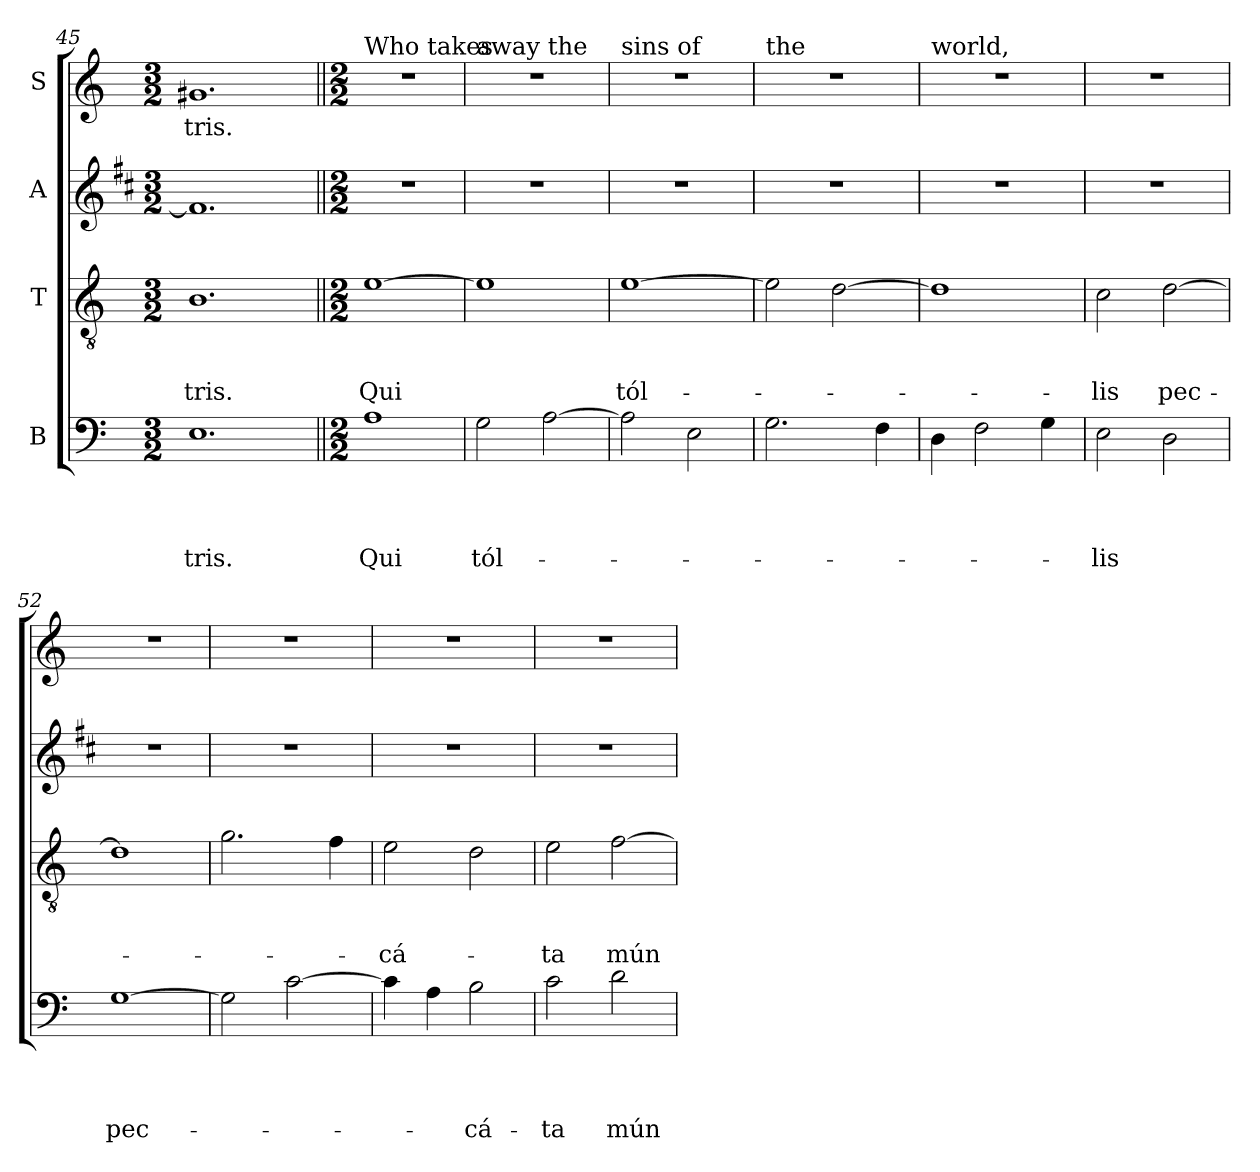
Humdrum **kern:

**kern	**text	**text	**text	**text	**kern	**text	**text	**text	**kern	**text	**kern	**text
*part4	*part4	*part4	*part4	*part4	*part3	*part3	*part3	*part3	*part2	*part2	*part1	*part1
*staff4	*staff4	*staff4	*staff4	*staff4	*staff3	*staff3	*staff3	*staff3	*staff2	*staff2	*staff1	*staff1
*I"B	*	*	*	*	*I"T	*	*	*	*I"A	*	*I"S	*
*clefF4	*	*	*	*	*clefGv2	*	*	*	*clefG2	*	*clefG2	*
*	*	*	*	*	*	*	*	*	*ITrd1c2	*	*	*
*k[]	*	*	*	*	*k[]	*	*	*	*k[]	*	*k[]	*
*C:	*	*	*	*	*C:	*	*	*	*C:	*	*C:	*
*M3/2	*	*	*	*	*M3/2	*	*	*	*M3/2	*	*M3/2	*
=45	=45	=45	=45	=45	=45	=45	=45	=45	=45	=45	=45	=45
!	!	!	!	!LO:LY:b	!	!	!	!LO:LY:b	!	!	!	!LO:LY:b
1.E	.	.	.	-tris.	1.B	.	.	-tris.	1.e]	.	1.g#	-tris.
=46||	=46||	=46||	=46||	=46||	=46||	=46||	=46||	=46||	=46||	=46||	=46||	=46||
*M2/2	*	*	*	*	*M2/2	*	*	*	*M2/2	*	*M2/2	*
!	!	!	!	!	!	!	!	!	!	!	!LO:TX:a:t=Who takes	!
!	!	!	!	!LO:LY:b	!	!	!	!LO:LY:b	!	!	!	!
1A	.	.	.	Qui	[1e	.	.	Qui	1r	.	1r	.
=47	=47	=47	=47	=47	=47	=47	=47	=47	=47	=47	=47	=47
!	!	!	!	!	!	!	!	!	!	!	!LO:TX:a:t=away the	!
!	!	!	!	!LO:LY:b	!	!	!	!	!	!	!	!
2G\	.	.	.	tól-	1e]	.	.	.	1r	.	1r	.
[2A\	.	.	.	.	.	.	.	.	.	.	.	.
=48	=48	=48	=48	=48	=48	=48	=48	=48	=48	=48	=48	=48
!	!	!	!	!	!	!	!	!	!	!	!LO:TX:a:t=sins of	!
!	!	!	!	!	!	!	!	!LO:LY:b	!	!	!	!
2A\]	.	.	.	.	[1e	.	.	tól-	1r	.	1r	.
2E\	.	.	.	.	.	.	.	.	.	.	.	.
=49	=49	=49	=49	=49	=49	=49	=49	=49	=49	=49	=49	=49
!	!	!	!	!	!	!	!	!	!	!	!LO:TX:a:t=the	!
2.G\	.	.	.	.	2e\]	.	.	.	1r	.	1r	.
.	.	.	.	.	[2d\	.	.	.	.	.	.	.
4F\	.	.	.	.	.	.	.	.	.	.	.	.
!!LO:PB:g=z
=50	=50	=50	=50	=50	=50	=50	=50	=50	=50	=50	=50	=50
!	!	!	!	!	!	!	!	!	!	!	!LO:TX:a:t=world,	!
4D\	.	.	.	.	1d]	.	.	.	1r	.	1r	.
2F\	.	.	.	.	.	.	.	.	.	.	.	.
4G\	.	.	.	.	.	.	.	.	.	.	.	.
=51	=51	=51	=51	=51	=51	=51	=51	=51	=51	=51	=51	=51
!	!	!	!	!LO:LY:b	!	!	!	!LO:LY:b	!	!	!	!
2E\	.	.	.	-lis	2c\	.	.	-lis	1r	.	1r	.
!	!	!	!	!	!	!	!	!LO:LY:b	!	!	!	!
2D\	.	.	.	.	[2d\	.	.	pec-	.	.	.	.
=52	=52	=52	=52	=52	=52	=52	=52	=52	=52	=52	=52	=52
!	!	!	!	!LO:LY:b	!	!	!	!	!	!	!	!
[1G	.	.	.	pec-	1d]	.	.	.	1r	.	1r	.
=53	=53	=53	=53	=53	=53	=53	=53	=53	=53	=53	=53	=53
2G\]	.	.	.	.	2.g\	.	.	.	1r	.	1r	.
[2c\	.	.	.	.	.	.	.	.	.	.	.	.
.	.	.	.	.	4f\	.	.	.	.	.	.	.
=54	=54	=54	=54	=54	=54	=54	=54	=54	=54	=54	=54	=54
!	!	!	!	!	!	!	!	!LO:LY:b	!	!	!	!
4c\]	.	.	.	.	2e\	.	.	-cá-	1r	.	1r	.
4A\	.	.	.	.	.	.	.	.	.	.	.	.
!	!	!	!	!LO:LY:b	!	!	!	!	!	!	!	!
2B\	.	.	.	-cá-	2d\	.	.	.	.	.	.	.
=55	=55	=55	=55	=55	=55	=55	=55	=55	=55	=55	=55	=55
!	!	!	!	!LO:LY:b	!	!	!	!LO:LY:b	!	!	!	!
2c\	.	.	.	-ta	2e\	.	.	-ta	1r	.	1r	.
!	!	!	!	!LO:LY:b	!	!	!	!LO:LY:b	!	!	!	!
2d\	.	.	.	mún-	[2f\	.	.	mún-	.	.	.	.
=	=	=	=	=	=	=	=	=	=	=	=	=
*-	*-	*-	*-	*-	*-	*-	*-	*-	*-	*-	*-	*-
